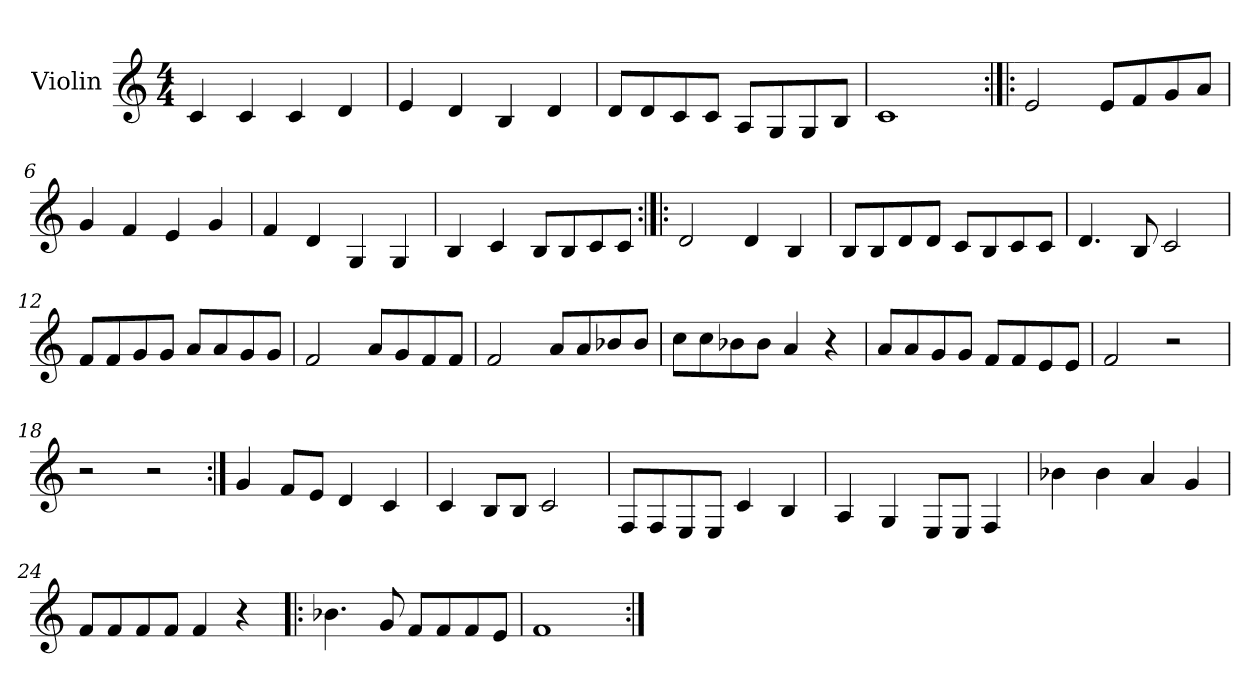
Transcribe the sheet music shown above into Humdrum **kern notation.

**kern
*part1
*staff1
*I"Violin
*I'Vln
*clefG2
*k[]
*C:
*M4/4
=1
4c/
4c/
4c/
4d/
=2
4e/
4d/
4B/
4d/
=3
8d/L
8d/
8c/
8c/J
8A/L
8G/
8G/
8B/J
=4
1c
!!LO:LB:g=z
=5:|!|:
2e/
8e/L
8f/
8g/
8a/J
=6
4g/
4f/
4e/
4g/
=7
4f/
4d/
4G/
4G/
=8
4B/
4c/
8B/L
8B/
8c/
8c/J
!!LO:LB:g=z
=9:|!|:
2d/
4d/
4B/
=10
8B/L
8B/
8d/
8d/J
8c/L
8B/
8c/
8c/J
=11
4.d/
8B/
2c/
=12
8f/L
8f/
8g/
8g/J
8a/L
8a/
8g/
8g/J
!!LO:LB:g=z
=13
2f/
8a/L
8g/
8f/
8f/J
=14
2f/
8a/L
8a/
8b-X/
8b-/J
=15
8cc\L
8cc\
8b-X\
8b-\J
4a/
4r
=16
8a/L
8a/
8g/
8g/J
8f/L
8f/
8e/
8e/J
!!LO:LB:g=z
=17
2f/
2r
=18
2r
2r
=19:|!
4g/
8f/L
8e/J
4d/
4c/
=20
4c/
8B/L
8B/J
2c/
=21
8F/L
8F/
8E/
8E/J
4c/
4B/
!!LO:LB:g=z
=22
4A/
4G/
8E/L
8E/J
4F/
=23
4b-X\
4b-\
4a/
4g/
=24
8f/L
8f/
8f/
8f/J
4f/
4r
=25!|:
4.b-X\
8g/
8f/L
8f/
8f/
8e/J
=26
1f
=:|!
*-
